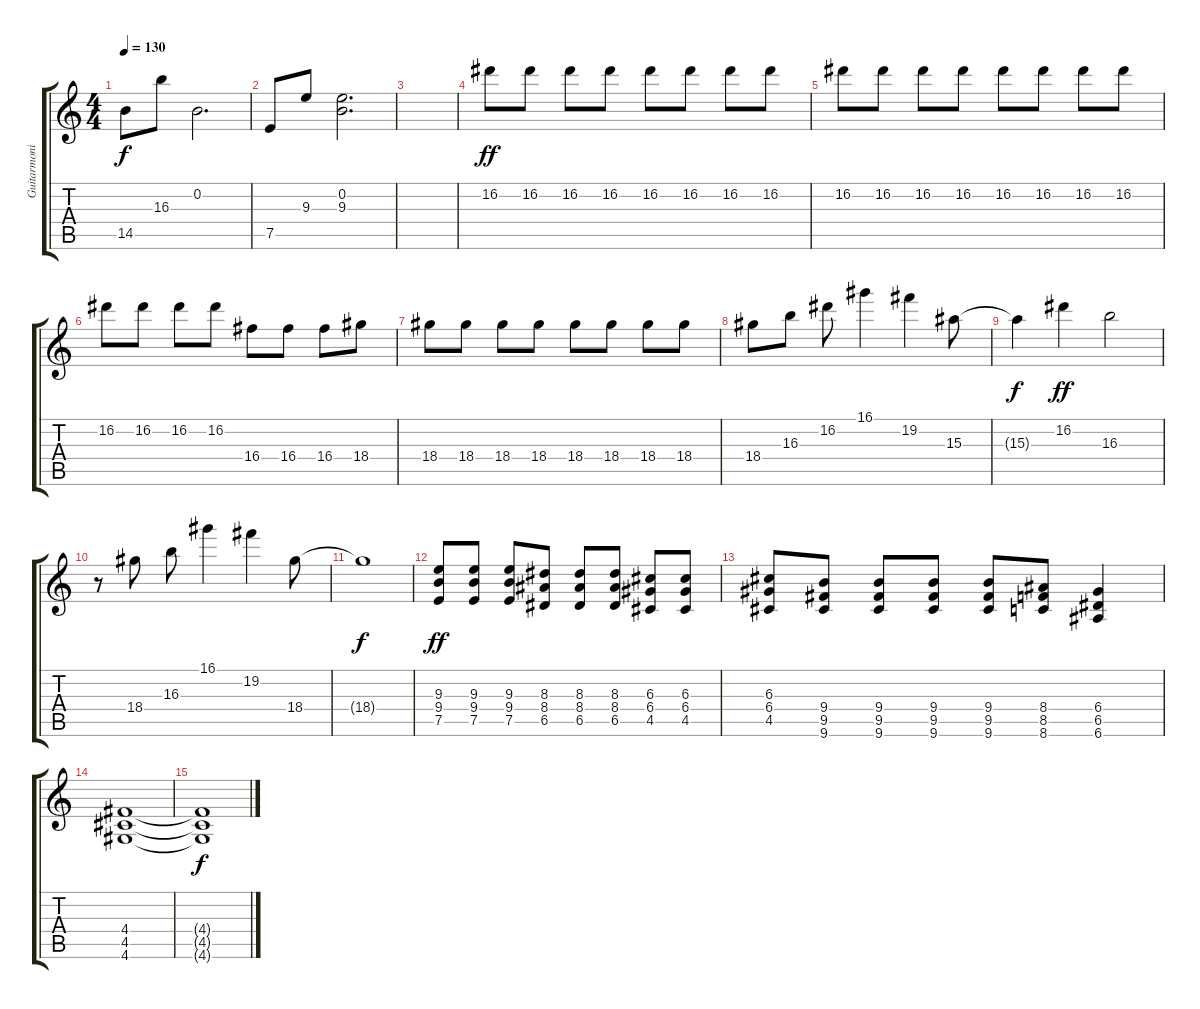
\track ("Guitarmonics" "Guitarmoni") {instrument acousticguitarsteel}
\staff {score tabs}
\tuning (E4 B3 G3 D3 A2 E2) {hide}
\ts (4 4)
\tempo 130
\clef g2
\ks c
14.5.8{dy f} 16.3.8 0.2.2{d} |
7.5.8 9.3.8 (0.2 9.3).2{d} |
|
16.2.8{dy ff} 16.2.8 16.2.8 16.2.8 16.2.8 16.2.8 16.2.8 16.2.8 |
16.2.8 16.2.8 16.2.8 16.2.8 16.2.8 16.2.8 16.2.8 16.2.8 |
16.2.8 16.2.8 16.2.8 16.2.8 16.4.8 16.4.8 16.4.8 18.4.8 |
18.4.8 18.4.8 18.4.8 18.4.8 18.4.8 18.4.8 18.4.8 18.4.8 |
18.4.8 16.3.8 16.2.8 16.1.4 19.2.4 15.3.8 |
15.3{t}.4{dy f} 16.2.4{dy ff} 16.3.2 |
r.8 18.4.8 16.3.8 16.1.4 19.2.4 18.4.8 |
18.4{t}.1{dy f} |
(9.3 9.4 7.5).8{dy ff} (9.3 9.4 7.5).8 (9.3 9.4 7.5).8 (8.3 8.4 6.5).8 (8.3 8.4 6.5).8 (8.3 8.4 6.5).8 (6.3 6.4 4.5).8 (6.3 6.4 4.5).8 |
(6.3 6.4 4.5).8 (9.4 9.5 9.6).8 (9.4 9.5 9.6).8 (9.4 9.5 9.6).8 (9.4 9.5 9.6).8 (8.4 8.5 8.6).8 (6.4 6.5 6.6).4 |
(4.4 4.5 4.6).1 |
(4.4{t} 4.5{t} 4.6{t}).1{dy f}
